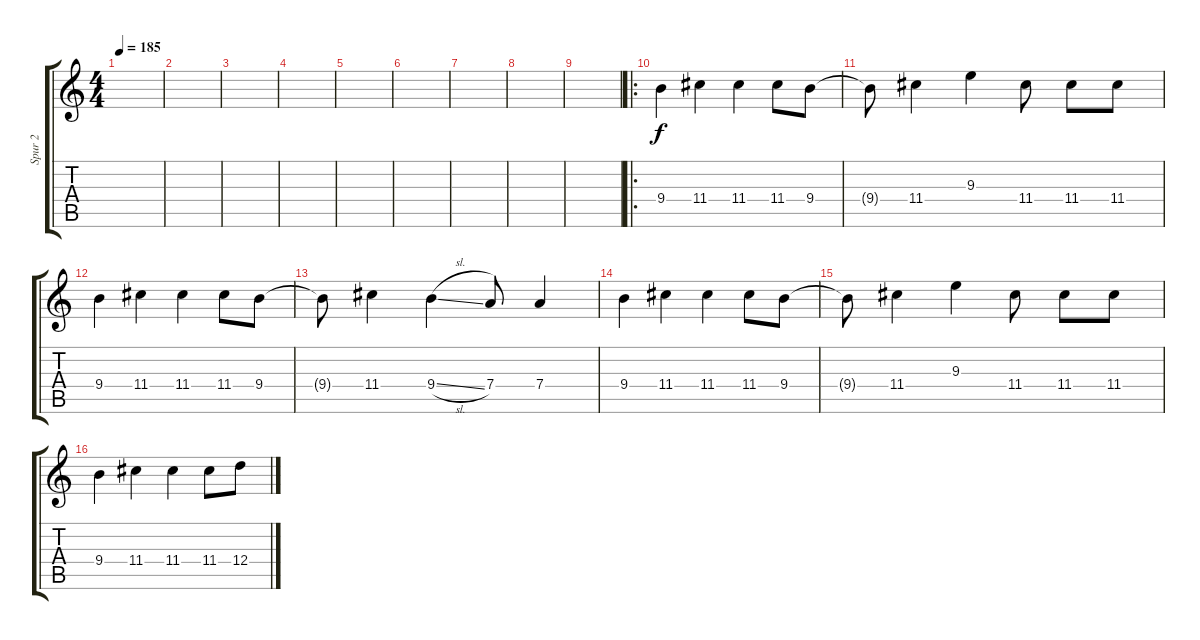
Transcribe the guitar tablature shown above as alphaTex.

\track ("Spur 2" "Spur 2") {instrument acousticguitarsteel}
\staff {score tabs}
\tuning (E4 B3 G3 D3 A2 E2) {hide}
\ts (4 4)
\tempo 185
\clef g2
\ks c
|
|
|
|
|
|
|
|
|
\ro
9.4.4 11.4.4 11.4.4 11.4.8 9.4.8 |
9.4{t}.8 11.4.4 9.3.4 11.4.8 11.4.8 11.4.8 |
9.4.4 11.4.4 11.4.4 11.4.8 9.4.8 |
9.4{t}.8 11.4.4 9.4{sl}.4 7.4.8 7.4.4 |
9.4.4 11.4.4 11.4.4 11.4.8 9.4.8 |
9.4{t}.8 11.4.4 9.3.4 11.4.8 11.4.8 11.4.8 |
9.4.4 11.4.4 11.4.4 11.4.8 12.4.8
